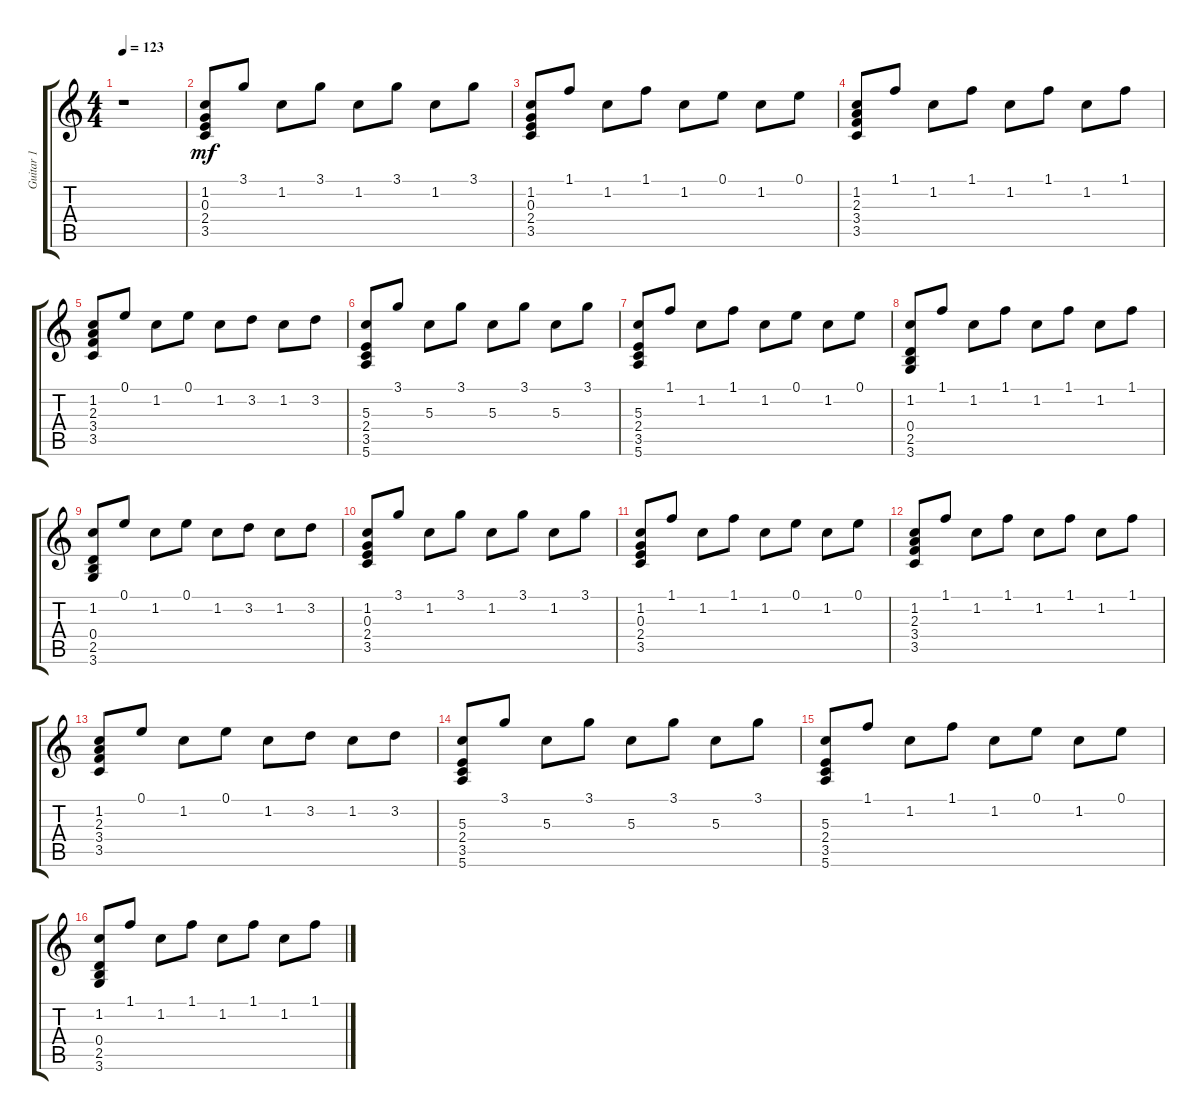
\track ("Guitar 1" "Guitar 1") {instrument electricguitarjazz}
\staff {score tabs}
\tuning (E4 B3 G3 D3 A2 E2) {hide}
\ts (4 4)
\tempo 123
\clef g2
\ks c
r.1{dy mf} |
(1.2 0.3 2.4 3.5).8 3.1.8 1.2.8 3.1.8 1.2.8 3.1.8 1.2.8 3.1.8 |
(1.2 0.3 2.4 3.5).8 1.1.8 1.2.8 1.1.8 1.2.8 0.1.8 1.2.8 0.1.8 |
(1.2 2.3 3.4 3.5).8 1.1.8 1.2.8 1.1.8 1.2.8 1.1.8 1.2.8 1.1.8 |
(1.2 2.3 3.4 3.5).8 0.1.8 1.2.8 0.1.8 1.2.8 3.2.8 1.2.8 3.2.8 |
(5.3 2.4 3.5 5.6).8 3.1.8 5.3.8 3.1.8 5.3.8 3.1.8 5.3.8 3.1.8 |
(5.3 2.4 3.5 5.6).8 1.1.8 1.2.8 1.1.8 1.2.8 0.1.8 1.2.8 0.1.8 |
(1.2 0.4 2.5 3.6).8 1.1.8 1.2.8 1.1.8 1.2.8 1.1.8 1.2.8 1.1.8 |
(1.2 0.4 2.5 3.6).8 0.1.8 1.2.8 0.1.8 1.2.8 3.2.8 1.2.8 3.2.8 |
(1.2 0.3 2.4 3.5).8 3.1.8 1.2.8 3.1.8 1.2.8 3.1.8 1.2.8 3.1.8 |
(1.2 0.3 2.4 3.5).8 1.1.8 1.2.8 1.1.8 1.2.8 0.1.8 1.2.8 0.1.8 |
(1.2 2.3 3.4 3.5).8 1.1.8 1.2.8 1.1.8 1.2.8 1.1.8 1.2.8 1.1.8 |
(1.2 2.3 3.4 3.5).8 0.1.8 1.2.8 0.1.8 1.2.8 3.2.8 1.2.8 3.2.8 |
(5.3 2.4 3.5 5.6).8 3.1.8 5.3.8 3.1.8 5.3.8 3.1.8 5.3.8 3.1.8 |
(5.3 2.4 3.5 5.6).8 1.1.8 1.2.8 1.1.8 1.2.8 0.1.8 1.2.8 0.1.8 |
(1.2 0.4 2.5 3.6).8 1.1.8 1.2.8 1.1.8 1.2.8 1.1.8 1.2.8 1.1.8
